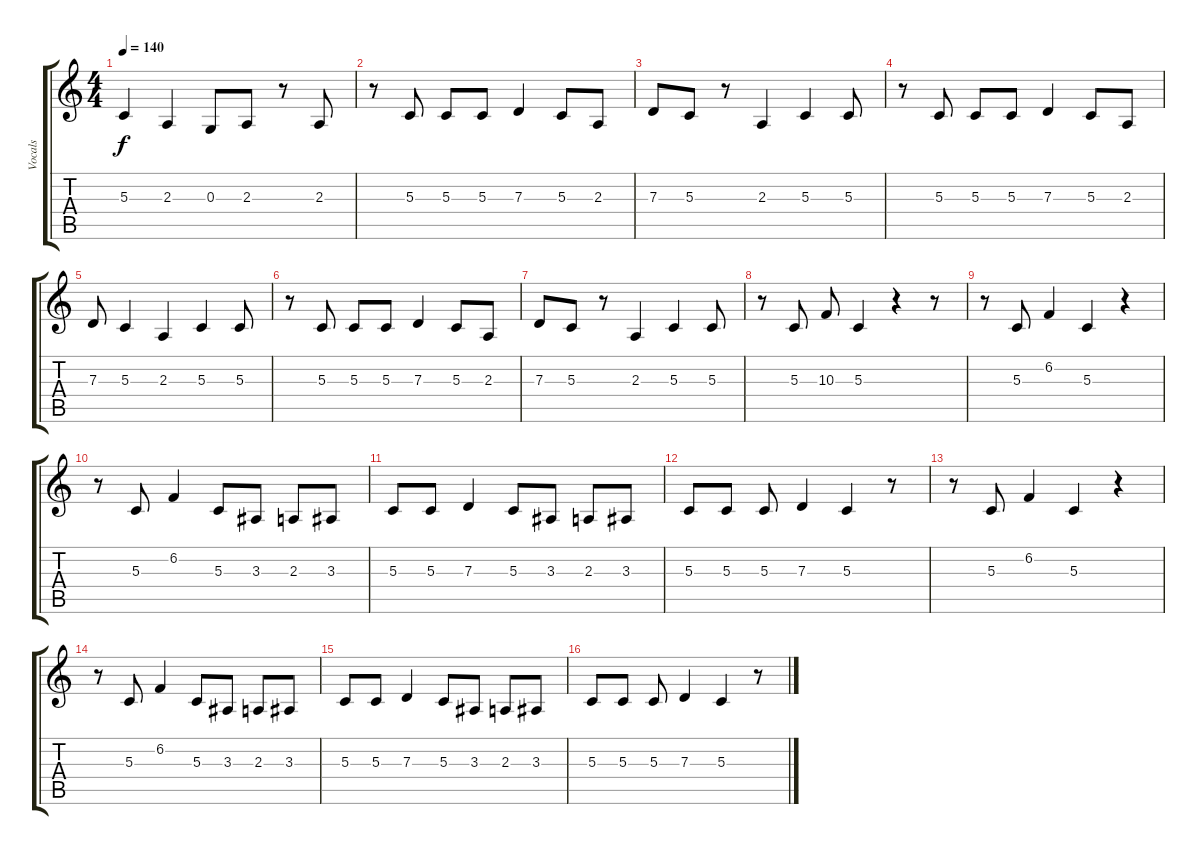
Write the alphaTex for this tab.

\track ("Vocals" "Vocals") {instrument altosax}
\staff {score tabs}
\tuning (E4 B3 G3 D3 A2 E2) {hide}
\ts (4 4)
\tempo 140
\clef g2
\ks c
5.3.4{dy f} 2.3.4 0.3.8 2.3.8 r.8 2.3.8 |
r.8 5.3.8 5.3.8 5.3.8 7.3.4 5.3.8 2.3.8 |
7.3.8 5.3.8 r.8 2.3.4 5.3.4 5.3.8 |
r.8 5.3.8 5.3.8 5.3.8 7.3.4 5.3.8 2.3.8 |
7.3.8 5.3.4 2.3.4 5.3.4 5.3.8 |
r.8 5.3.8 5.3.8 5.3.8 7.3.4 5.3.8 2.3.8 |
7.3.8 5.3.8 r.8 2.3.4 5.3.4 5.3.8 |
r.8 5.3.8 10.3.8 5.3.4 r.4 r.8 |
r.8 5.3.8 6.2.4 5.3.4 r.4 |
r.8 5.3.8 6.2.4 5.3.8 3.3.8 2.3.8 3.3.8 |
5.3.8 5.3.8 7.3.4 5.3.8 3.3.8 2.3.8 3.3.8 |
5.3.8 5.3.8 5.3.8 7.3.4 5.3.4 r.8 |
r.8 5.3.8 6.2.4 5.3.4 r.4 |
r.8 5.3.8 6.2.4 5.3.8 3.3.8 2.3.8 3.3.8 |
5.3.8 5.3.8 7.3.4 5.3.8 3.3.8 2.3.8 3.3.8 |
5.3.8 5.3.8 5.3.8 7.3.4 5.3.4 r.8
